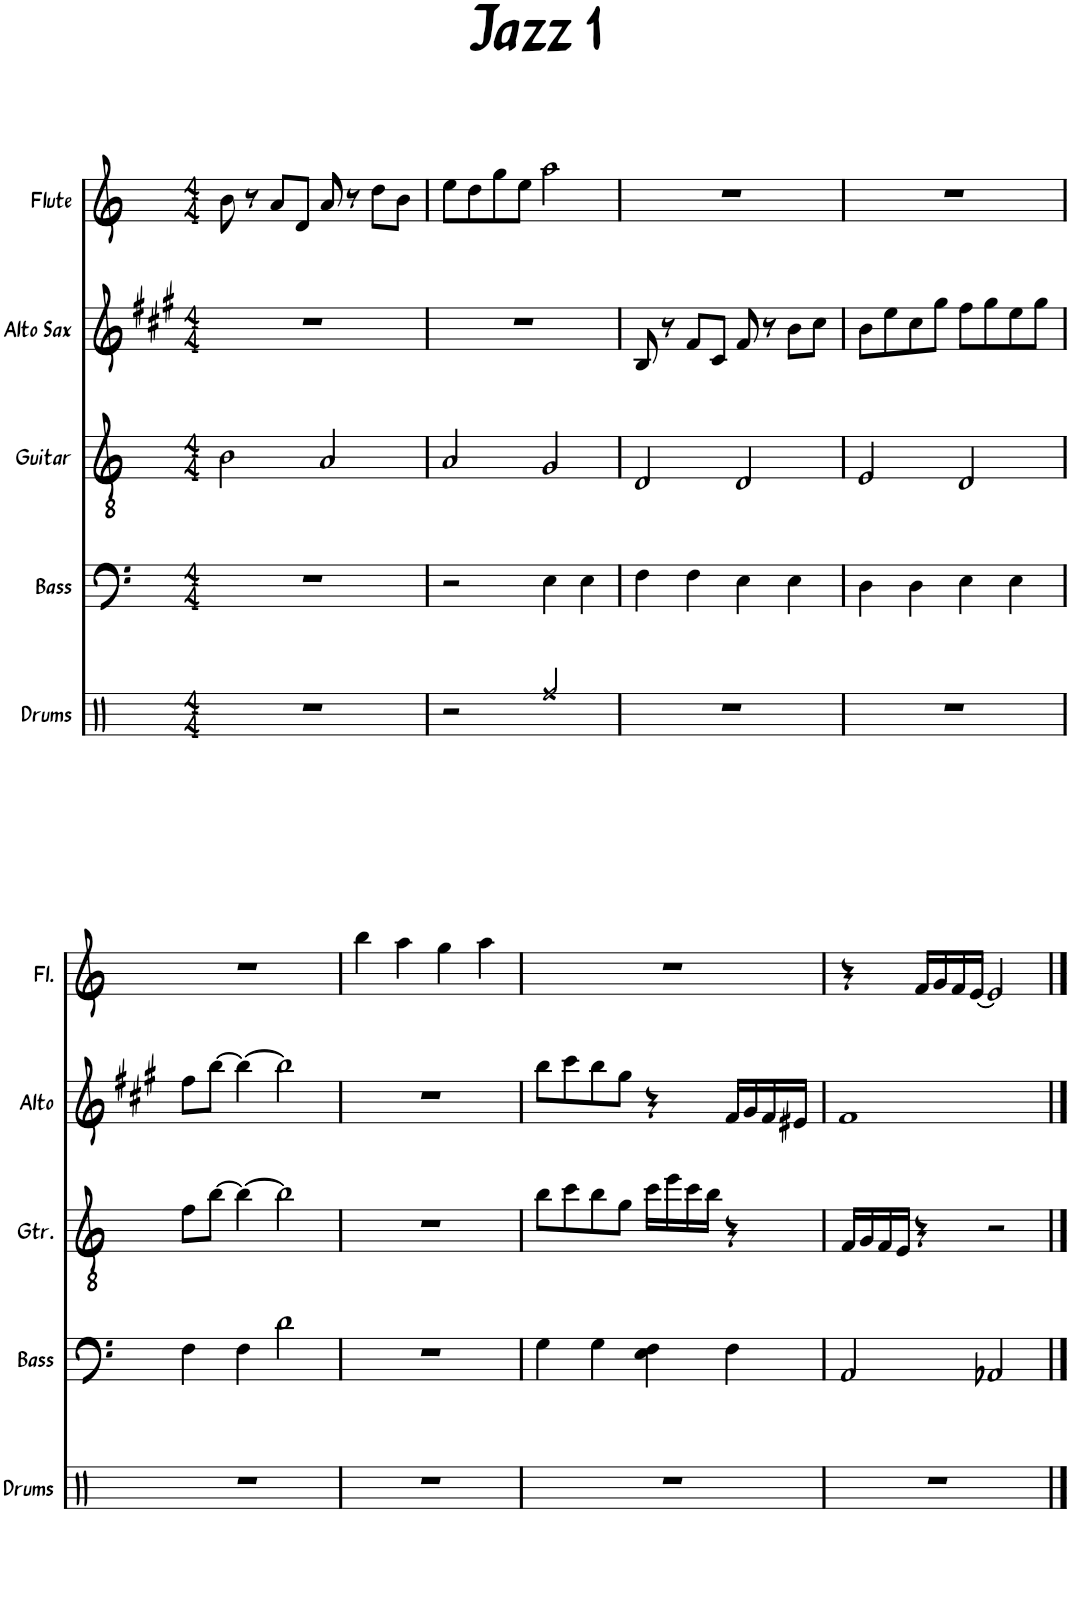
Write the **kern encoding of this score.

**kern	**kern	**kern	**kern	**kern
*part5	*part4	*part3	*part2	*part1
*staff5	*staff4	*staff3	*staff2	*staff1
*I"Drums	*I"Bass	*I"Guitar	*I"Alto Sax	*I"Flute
*I'Drums	*I'Bass	*I'Gtr.	*I'Alto	*I'Fl.
*clefX	*clefF4	*clefGv2	*clefG2	*clefG2
*	*Trd7c12	*	*Trd5c9	*
*k[]	*k[]	*k[]	*k[f#c#g#]	*k[]
*M4/4	*M4/4	*M4/4	*M4/4	*M4/4
=1	=1	=1	=1	=1
1r	1r	2B\	1r	8b\
.	.	.	.	8r
.	.	.	.	8a/L
.	.	.	.	8d/J
.	.	2A/	.	8a/
.	.	.	.	8r
.	.	.	.	8dd\L
.	.	.	.	8b\J
=2	=2	=2	=2	=2
2r	2r	2A/	1r	8ee\L
.	.	.	.	8dd\
.	.	.	.	8gg\
.	.	.	.	8ee\J
2Rff/	4E\	2G/	.	2aa\
.	4E\	.	.	.
=3	=3	=3	=3	=3
1r	4F\	2D/	8B/	1r
.	.	.	8r	.
.	4F\	.	8f#/L	.
.	.	.	8c#/J	.
.	4E\	2D/	8f#/	.
.	.	.	8r	.
.	4E\	.	8b\L	.
.	.	.	8cc#\J	.
=4	=4	=4	=4	=4
1r	4D\	2E/	8b\L	1r
.	.	.	8ee\	.
.	4D\	.	8cc#\	.
.	.	.	8gg#\J	.
.	4E\	2D/	8ff#\L	.
.	.	.	8gg#\	.
.	4E\	.	8ee\	.
.	.	.	8gg#\J	.
!!LO:LB:g=z
=5	=5	=5	=5	=5
1r	4F\	8f\L	8ff#\L	1r
.	.	[8b\J	[8bb\J	.
.	4F\	4b\_	4bb\_	.
.	2d\	2b\]	2bb\]	.
=6	=6	=6	=6	=6
1r	1r	1r	1r	4bb\
.	.	.	.	4aa\
.	.	.	.	4gg\
.	.	.	.	4aa\
=7	=7	=7	=7	=7
1r	4G\	8b\L	8bb\L	1r
.	.	8cc\	8ccc#\	.
.	4G\	8b\	8bb\	.
.	.	8g\J	8gg#\J	.
.	4E\ 4F\	16cc\LL	4r	.
.	.	16ee\	.	.
.	.	16cc\	.	.
.	.	16b\JJ	.	.
.	4F\	4r	16f#/LL	.
.	.	.	16g#/	.
.	.	.	16f#/	.
.	.	.	16e#X/JJ	.
=8	=8	=8	=8	=8
1r	2AA/	16F/LL	1f#	4r
.	.	16G/	.	.
.	.	16F/	.	.
.	.	16E/JJ	.	.
.	.	4r	.	16f/LL
.	.	.	.	16g/
.	.	.	.	16f/
.	.	.	.	[16e/JJ
.	2AA-X/	2r	.	2e/]
==	==	==	==	==
*-	*-	*-	*-	*-
